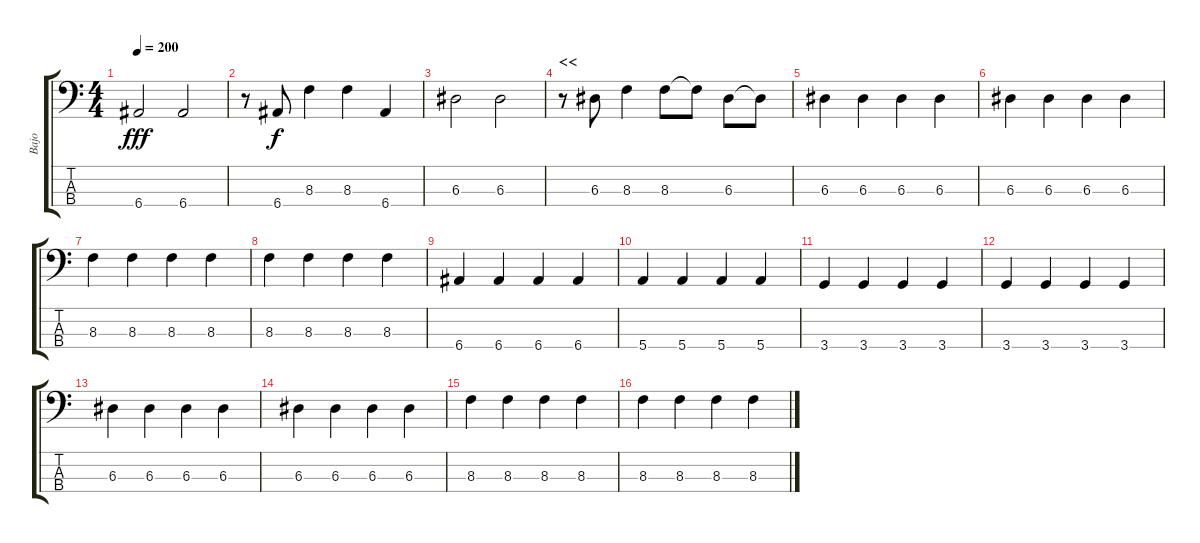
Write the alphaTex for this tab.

\track ("Bajo" "Bajo") {instrument electricbassfinger}
\staff {score tabs}
\tuning (G2 D2 A1 E1) {hide}
\ts (4 4)
\tempo 200
\clef f4
\ks c
6.4.2{dy fff} 6.4.2 |
r.8 6.4.8{dy f} 8.3.4 8.3.4 6.4.4 |
6.3.2 6.3.2 |
\section ("" "<<")
r.8 6.3.8 8.3.4 8.3.8 8.3{t}.8 6.3.8 6.3{t}.8 |
6.3.4 6.3.4 6.3.4 6.3.4 |
6.3.4 6.3.4 6.3.4 6.3.4 |
8.3.4 8.3.4 8.3.4 8.3.4 |
8.3.4 8.3.4 8.3.4 8.3.4 |
6.4.4 6.4.4 6.4.4 6.4.4 |
5.4.4 5.4.4 5.4.4 5.4.4 |
3.4.4 3.4.4 3.4.4 3.4.4 |
3.4.4 3.4.4 3.4.4 3.4.4 |
6.3.4 6.3.4 6.3.4 6.3.4 |
6.3.4 6.3.4 6.3.4 6.3.4 |
8.3.4 8.3.4 8.3.4 8.3.4 |
8.3.4 8.3.4 8.3.4 8.3.4
